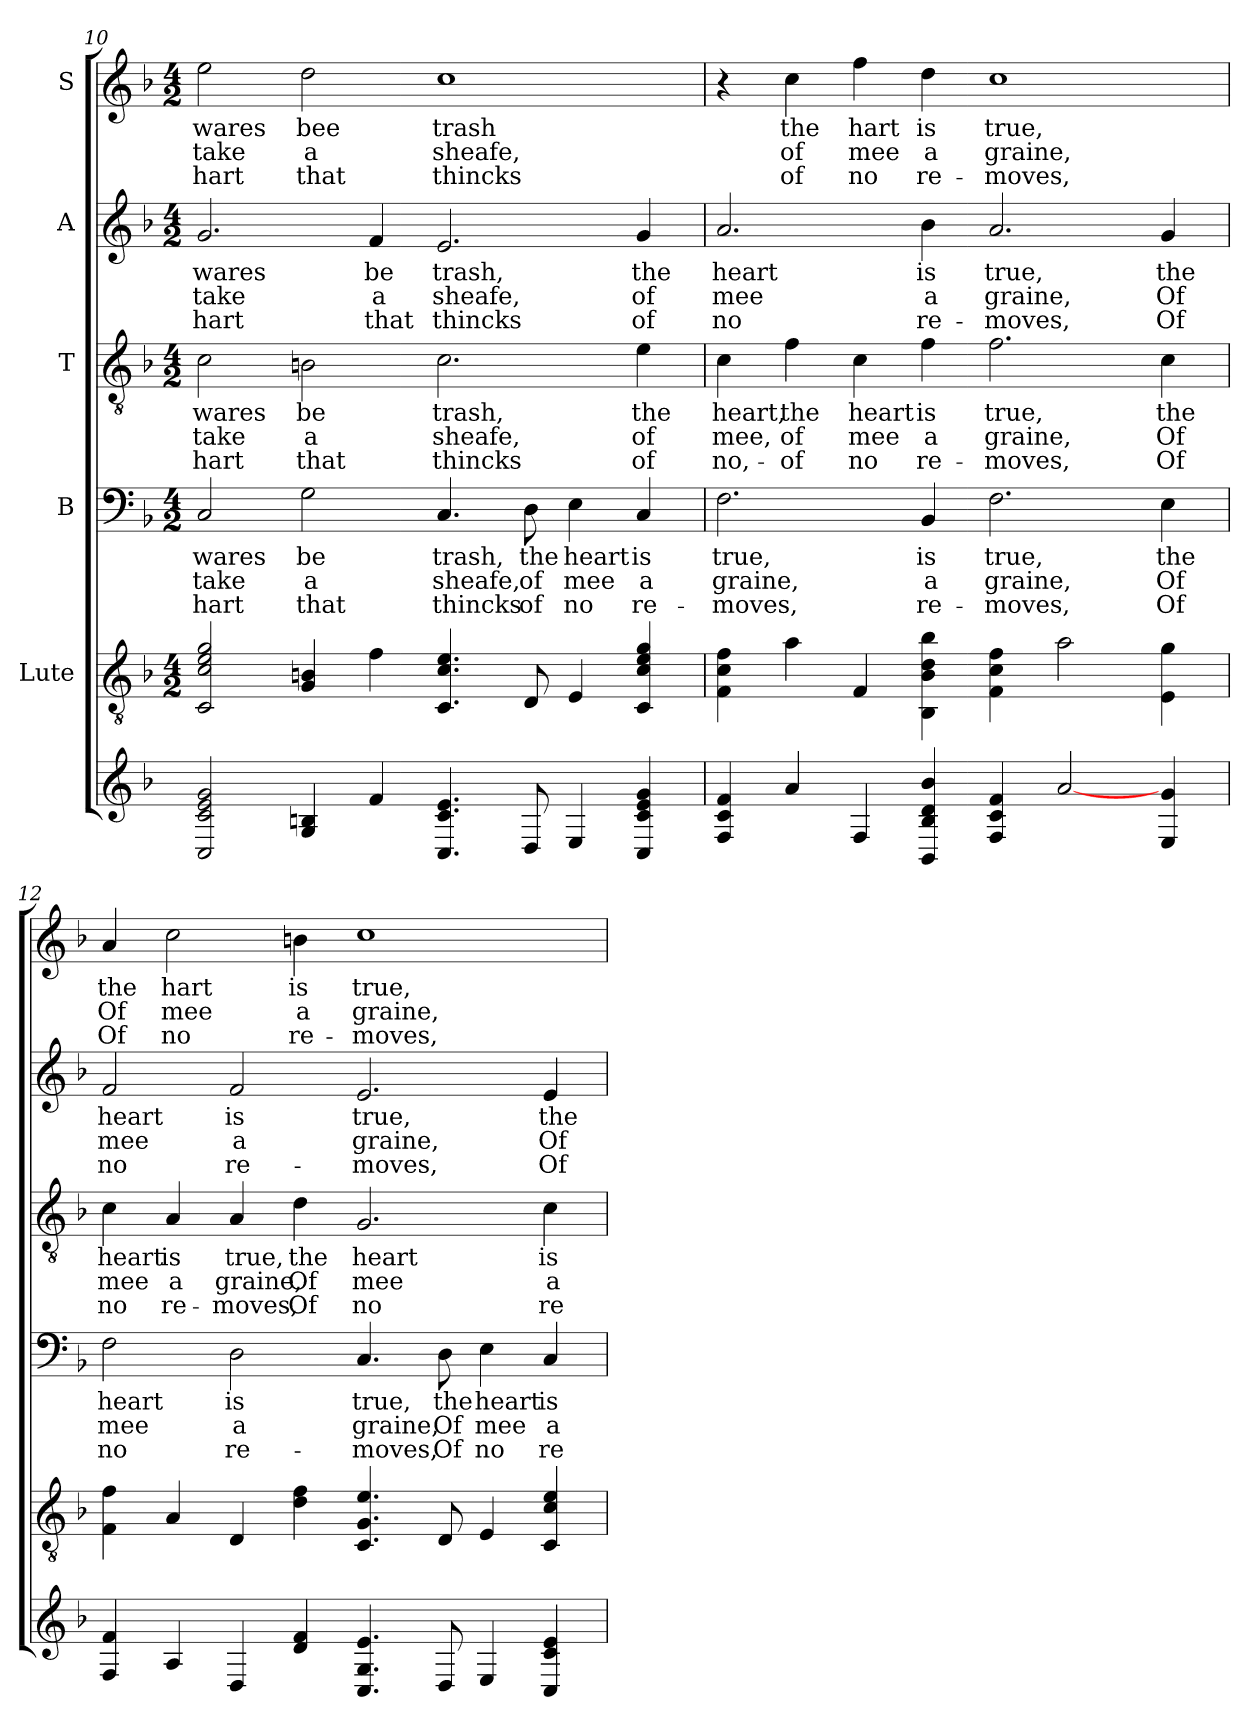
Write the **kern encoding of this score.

**kern	**kern	**kern	**text	**text	**text	**kern	**text	**text	**text	**kern	**text	**text	**text	**kern	**text	**text	**text
*part6	*part5	*part4	*part4	*part4	*part4	*part3	*part3	*part3	*part3	*part2	*part2	*part2	*part2	*part1	*part1	*part1	*part1
*staff6	*staff5	*staff4	*staff4	*staff4	*staff4	*staff3	*staff3	*staff3	*staff3	*staff2	*staff2	*staff2	*staff2	*staff1	*staff1	*staff1	*staff1
*	*I"Lute	*I"B	*	*	*	*I"T	*	*	*	*I"A	*	*	*	*I"S	*	*	*
!!LO:LB:g=z
*	*clefGv2	*clefF4	*	*	*	*clefGv2	*	*	*	*clefG2	*	*	*	*clefG2	*	*	*
*k[b-]	*k[b-]	*k[b-]	*	*	*	*k[b-]	*	*	*	*k[b-]	*	*	*	*k[b-]	*	*	*
*d:	*d:	*d:	*	*	*	*d:	*	*	*	*d:	*	*	*	*d:	*	*	*
*	*M4/2	*M4/2	*	*	*	*M4/2	*	*	*	*M4/2	*	*	*	*M4/2	*	*	*
=10	=10	=10	=10	=10	=10	=10	=10	=10	=10	=10	=10	=10	=10	=10	=10	=10	=10
2C 2c 2e 2g	2C/ 2c/ 2e/ 2g/	2C/	wares	take	hart	2c\	wares	take	hart	2.g/	wares	take	hart	2ee\	wares	take	hart
4G 4B	4G/ 4Bn/	2G\	be	a	that	2Bn\	be	a	that	.	.	.	.	2dd\	bee	a	that
4f	4f\	.	.	.	.	.	.	.	.	4f/	be	a	that	.	.	.	.
4.C 4.c 4.e	4.C/ 4.c/ 4.e/	4.C/	trash,	sheafe,	thincks	2.c\	trash,	sheafe,	thincks	2.e/	trash,	sheafe,	thincks	1cc	trash	sheafe,	thincks
8D	8D/	8D\	the	of	of	.	.	.	.	.	.	.	.	.	.	.	.
4E	4E/	4E\	heart	mee	no	.	.	.	.	.	.	.	.	.	.	.	.
4C 4c 4e 4g	4C/ 4c/ 4e/ 4g/	4C/	is	a	re-	4e\	the	of	of	4g/	the	of	of	.	.	.	.
=11	=11	=11	=11	=11	=11	=11	=11	=11	=11	=11	=11	=11	=11	=11	=11	=11	=11
4F 4c 4f	4F\ 4c\ 4f\	2.F\	true,	graine,	-moves,	4c\	heart,	mee,	no,-	2.a/	heart	mee	no	4r	.	.	.
4a	4a\	.	.	.	.	4f\	the	of	-of	.	.	.	.	4cc\	the	of	of
4F	4F/	.	.	.	.	4c\	heart	mee	no	.	.	.	.	4ff\	hart	mee	no
4BB- 4B- 4d 4b-	4BB-\ 4B-\ 4d\ 4b-\	4BB-/	is	a	re-	4f\	is	a	re-	4b-\	is	a	re-	4dd\	is	a	re-
4F 4c 4f	4F\ 4c\ 4f\	2.F\	true,	graine,	-moves,	2.f\	true,	graine,	-moves,	2.a/	true,	graine,	-moves,	1cc	true,	graine,	-moves,
[2a	2a\	.	.	.	.	.	.	.	.	.	.	.	.	.	.	.	.
4E 4g	4E\ 4g\	4E\	the	Of	Of	4c\	the	Of	Of	4g/	the	Of	Of	.	.	.	.
=12	=12	=12	=12	=12	=12	=12	=12	=12	=12	=12	=12	=12	=12	=12	=12	=12	=12
4F 4f	4F\ 4f\	2F\	heart	mee	no	4c\	heart	mee	no	2f/	heart	mee	no	4a/	the	Of	Of
4A	4A/	.	.	.	.	4A/	is	a	re-	.	.	.	.	2cc\	hart	mee	no
4D	4D/	2D\	is	a	re-	4A/	true,	graine,	-moves,	2f/	is	a	re-	.	.	.	.
4d 4f	4d\ 4f\	.	.	.	.	4d\	the	Of	Of	.	.	.	.	4bn\	is	a	re-
4.C 4.G 4.e	4.C/ 4.G/ 4.e/	4.C/	true,	graine,	-moves,	2.G/	heart	mee	no	2.e/	true,	graine,	-moves,	1cc	true,	graine,	-moves,
8D	8D/	8D\	the	Of	Of	.	.	.	.	.	.	.	.	.	.	.	.
4E	4E/	4E\	heart	mee	no	.	.	.	.	.	.	.	.	.	.	.	.
4C 4c 4e	4C/ 4c/ 4e/	4C/	is	a	re-	4c\	is	a	re-	4e/	the	Of	Of	.	.	.	.
=	=	=	=	=	=	=	=	=	=	=	=	=	=	=	=	=	=
*-	*-	*-	*-	*-	*-	*-	*-	*-	*-	*-	*-	*-	*-	*-	*-	*-	*-
